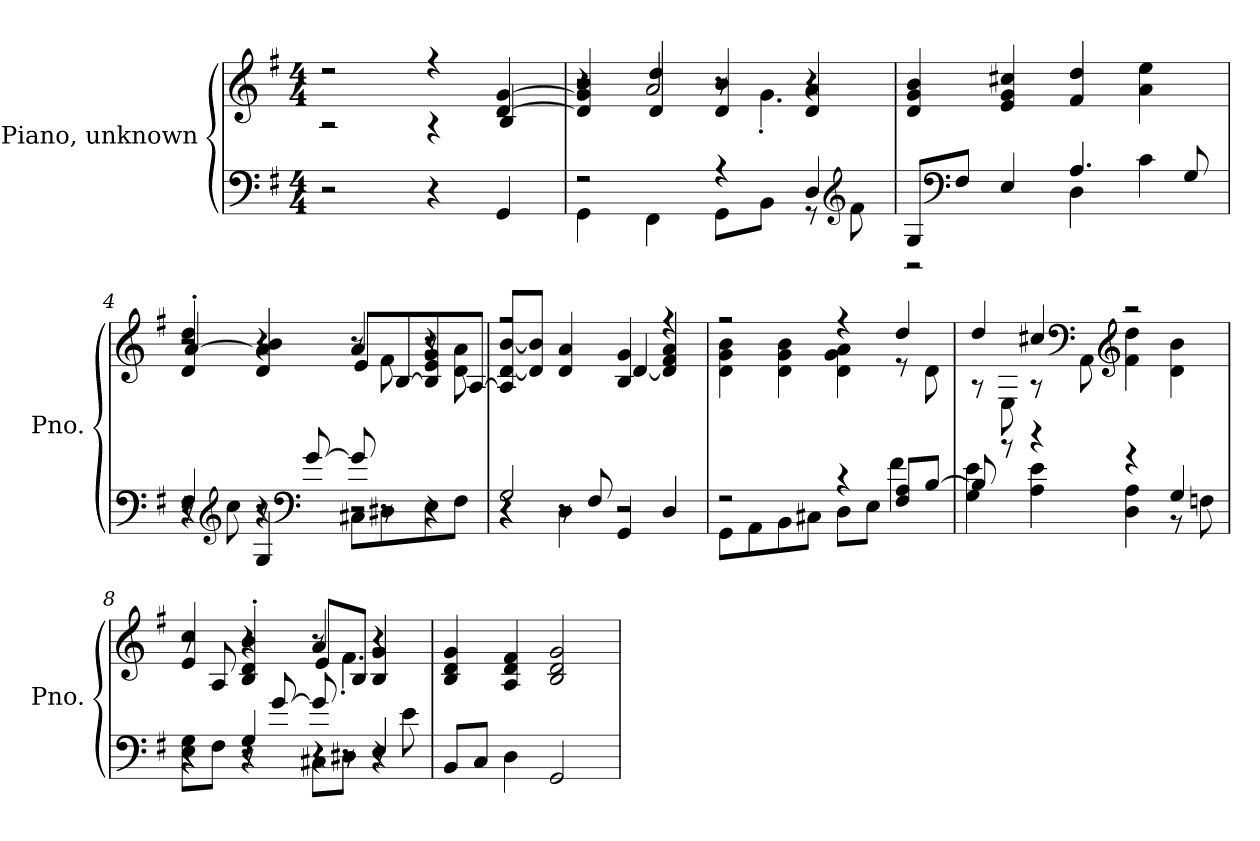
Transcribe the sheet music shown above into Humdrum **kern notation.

**kern	**kern
*part1	*part1
*staff2	*staff1
*I"Piano, unknown	*
*I'Pno.	*
*clefF4	*clefG2
*k[f#]	*k[f#]
*M4/4	*M4/4
*MM120	*MM120
=1	=1
*	*^
2r	2r	2r
4r	4r	4r
4GG/	[4d/ [4g/	4B/
=2	=2	=2
*^	*	*^
2r	4GG\	4d/] 4g/] 4b/	2r	4r
.	4FF#\	2a/	.	4d/ 4dd/
4r	8GG\L	.	8r	4d/ 4b/
.	8BB\J	.	4.g'\	.
4D/	8r	4d/ 4a/	.	4r
*clefG2	*	*	*	*
.	8f#\	.	.	.
*	*	*v	*v	*v
=3	=3	=3
8G/L	2r	4d/ 4g/ 4b/
*clefF4	*	*
8F#/J	.	.
4E/	.	4e/ 4g/ 4cc#X/
4.A/	4D\	4f#/ 4dd/
.	4c\	4a\ 4ee\
8G/	.	.
=4	=4	=4
*	*^	*^
*	*	*	*	*^
4r	8r	4F#/	4d/' 4dd/'	2r	[4a/
*clefG2	*	*	*	*	*
.	8cc\	.	.	.	.
8r	4r	4G/	4r	.	4d/ 4a/] 4b/
*clefF4	*	*	*	*	*
[8g/	.	.	.	.	.
8g/]	8C#X\L	2r	4a/	8r	8e/L
8r	8D#X\	.	.	8f#\	[8B/
4r	8E\	.	4r	8r	8B/] 8e/ 8g/
.	8F#\J	.	.	8d\ 8a\	[8A/J
*	*	*	*	*v	*v
!!LO:LB:g=z
=5	=5	=5	=5	=5
2G/	4r	4r	2r	8A/] [8d/ [8b/L
.	.	.	.	8d/] 8b/]J
.	4D\	8r	.	4d/ 4a/
.	.	8F#/	.	.
2r	2r	4GG/	4B/ 4g/	[4d/
.	.	4D/	4r	4d/] 4f#/ 4a/
*	*v	*v	*	*
=6	=6	=6	=6
2r	8GG\L	2r	4d\ 4g\ 4b\
.	8AA\	.	.
.	8BB\	.	4d\ 4g\ 4b\
.	8C#X\J	.	.
4r	8D\L	4r	4d\ 4g\ 4a\
.	8E\J	.	.
8F#/ 8A/L	4f#\	4dd/	8r
[8B/J	.	.	8d\
=7	=7	=7	=7
8B/]	4G\ 4e\	4dd/	8r
8r	.	.	8E\
4r	4A\ 4e\	4cc#X/	8r
*	*	*clefF4	*
.	.	.	8AA\
*	*	*clefG2	*
4r	4D\ 4A\	2r	4f#\ 4dd\
4G/	8r	.	4d\ 4b\
.	8Fn\	.	.
!!LO:LB:g=z
=8	=8	=8	=8
*	*^	*	*^
4r	8E\ 8G\L	4r	4e/ 4cc/	2r	8r
.	8F#\J	.	.	.	8A/
8r	4r	4G/	4r	.	4B/' 4d/' 4b/'
[8g/	.	.	.	.	.
8g/]	8C#X\L	4r	4a/	8r	8e/L
8r	8D#X\J	.	.	4.f#'\	8B/J
4r	8r	4E/	4r	.	4B/ 4g/
.	8e\	.	.	.	.
*v	*v	*v	*	*	*
*	*v	*v	*v
=9	=9
8BB/L	4B/ 4d/ 4g/
8C/J	.
4D\	4A/ 4d/ 4f#/
2GG/	2B/ 2d/ 2g/
=	=
*-	*-
